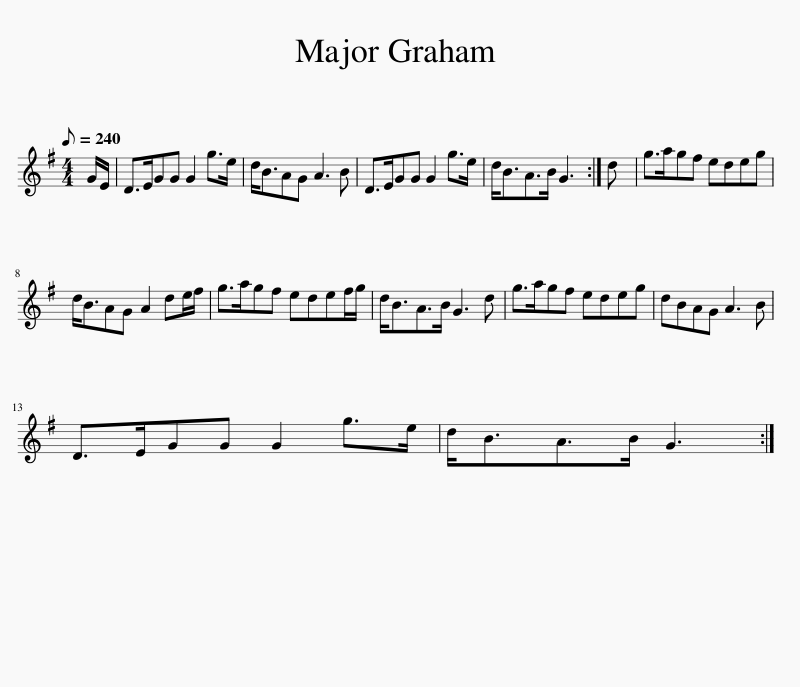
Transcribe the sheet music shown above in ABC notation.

X:1
L:1/8
Q:1/8=240
M:4/4
I:linebreak $
K:G
V:1 treble
V:1
 G/E/ | D>EGG G2 g>e | d<BAG A3 B | D>EGG G2 g>e | d<BA>B G3 :| %5
 d | g>agf edeg |$ d<BAG A2 de/f/ | g>agf edef/g/ | d<BA>B G3 d | %10
 g>agf edeg | dBAG A3 B |$ D>EGG G2 g>e | d<BA>B G3 :| %14
